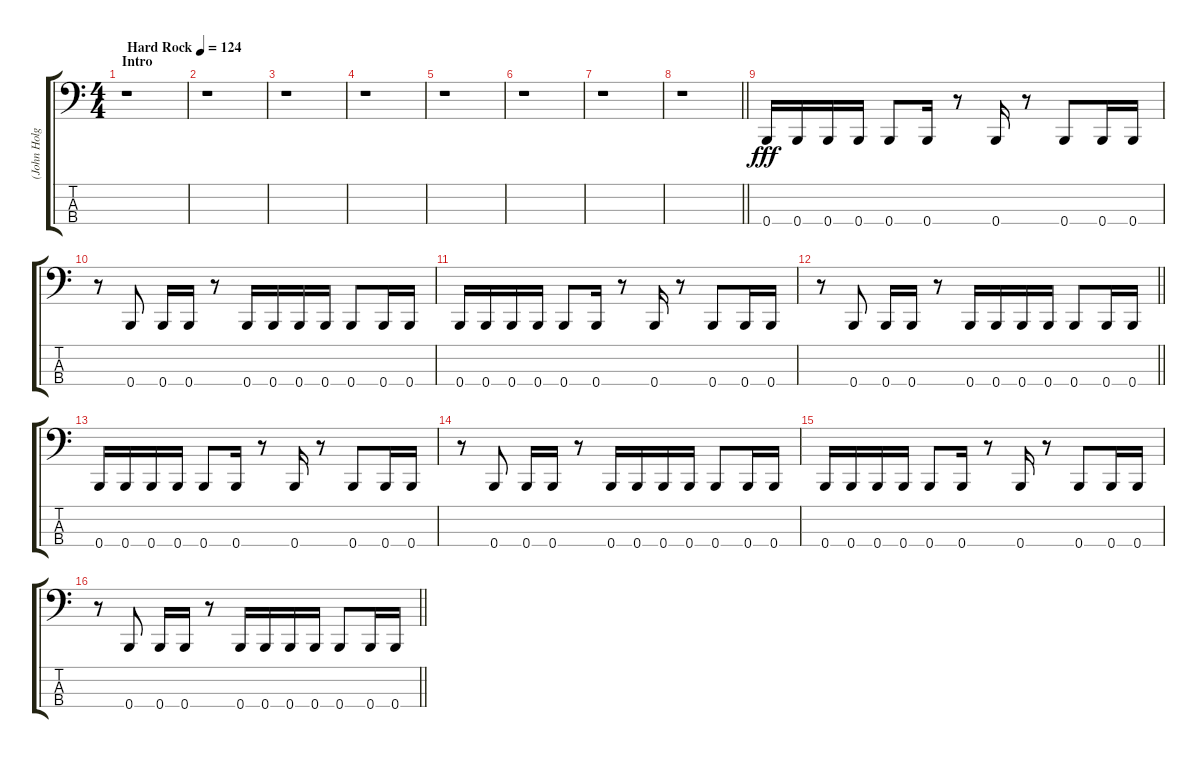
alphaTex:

\track ("(John Holgado) Bass Guitar" "(John Holg") {instrument electricbassfinger}
\staff {score tabs}
\tuning (E2 B1 Gb1 B0) {hide}
\ts (4 4)
\section ("" "Intro")
\tempo (124 "Hard Rock")
\clef f4
\ks c
r.1{dy fff instrument electricbassfinger} |
r.1 |
r.1 |
r.1 |
r.1 |
r.1 |
r.1 |
\barLineRight lightlight
r.1 |
0.4.16 0.4.16 0.4.16 0.4.16 0.4.8 0.4.16 r.8 0.4.16 r.8 0.4.8 0.4.16 0.4.16 |
r.8 0.4.8 0.4.16 0.4.16 r.8 0.4.16 0.4.16 0.4.16 0.4.16 0.4.8 0.4.16 0.4.16 |
0.4.16 0.4.16 0.4.16 0.4.16 0.4.8 0.4.16 r.8 0.4.16 r.8 0.4.8 0.4.16 0.4.16 |
\barLineRight lightlight
r.8 0.4.8 0.4.16 0.4.16 r.8 0.4.16 0.4.16 0.4.16 0.4.16 0.4.8 0.4.16 0.4.16 |
0.4.16 0.4.16 0.4.16 0.4.16 0.4.8 0.4.16 r.8 0.4.16 r.8 0.4.8 0.4.16 0.4.16 |
r.8 0.4.8 0.4.16 0.4.16 r.8 0.4.16 0.4.16 0.4.16 0.4.16 0.4.8 0.4.16 0.4.16 |
0.4.16 0.4.16 0.4.16 0.4.16 0.4.8 0.4.16 r.8 0.4.16 r.8 0.4.8 0.4.16 0.4.16 |
\barLineRight lightlight
r.8 0.4.8 0.4.16 0.4.16 r.8 0.4.16 0.4.16 0.4.16 0.4.16 0.4.8 0.4.16 0.4.16
